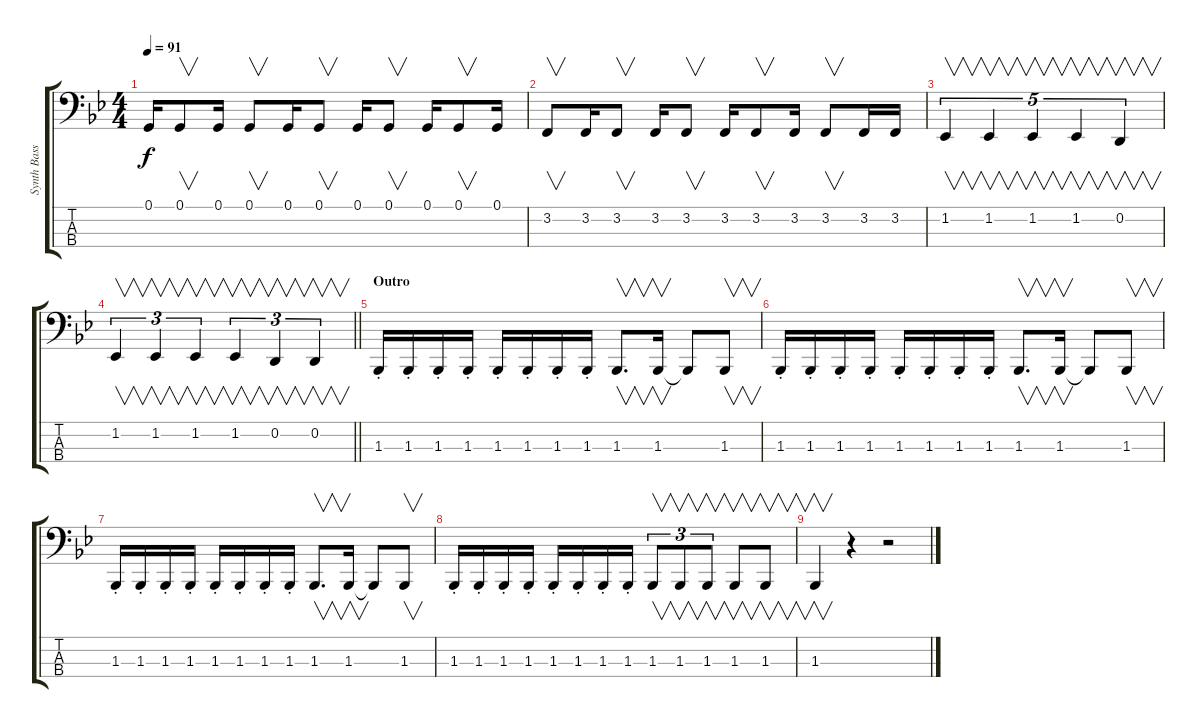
\track ("Synth Bass" "Synth Bass") {instrument lead2sawtooth}
\staff {score tabs}
\tuning (G2 D2 A1 E1) {hide}
\ts (4 4)
\tempo 91
\clef f4
\ks bb
0.1.16{dy f} 0.1.8{v} 0.1.16 0.1.8{v} 0.1.16 0.1.8{v} 0.1.16 0.1.8{v} 0.1.16 0.1.8{v} 0.1.16 |
3.2.8{v} 3.2.16 3.2.8{v} 3.2.16 3.2.8{v} 3.2.16 3.2.8{v} 3.2.16 3.2.8{v} 3.2.16 3.2.16 |
1.2.4{v tu (5 4)} 1.2.4{v tu (5 4)} 1.2.4{v tu (5 4)} 1.2.4{v tu (5 4)} 0.2.4{v tu (5 4)} |
\barLineRight lightlight
1.2.4{v tu (3 2)} 1.2.4{v tu (3 2)} 1.2.4{v tu (3 2)} 1.2.4{v tu (3 2)} 0.2.4{v tu (3 2)} 0.2.4{v tu (3 2)} |
\section ("" "Outro")
1.3{st}.16{volume 14} 1.3{st}.16 1.3{st}.16 1.3{st}.16 1.3{st}.16 1.3{st}.16 1.3{st}.16 1.3{st}.16 1.3.8{v d} 1.3.16{v} 1.3{t}.8 1.3.8{v} |
1.3{st}.16 1.3{st}.16 1.3{st}.16 1.3{st}.16 1.3{st}.16 1.3{st}.16 1.3{st}.16 1.3{st}.16 1.3.8{v d} 1.3.16{v} 1.3{t}.8 1.3.8{v} |
1.3{st}.16 1.3{st}.16 1.3{st}.16 1.3{st}.16 1.3{st}.16 1.3{st}.16 1.3{st}.16 1.3{st}.16 1.3.8{v d} 1.3.16{v} 1.3{t}.8 1.3.8{v} |
1.3{st}.16 1.3{st}.16 1.3{st}.16 1.3{st}.16 1.3{st}.16 1.3{st}.16 1.3{st}.16 1.3{st}.16 1.3.8{v tu (3 2)} 1.3.8{v tu (3 2)} 1.3.8{v tu (3 2)} 1.3.8{v} 1.3.8{v} |
1.3.4{v} r.4 r.2
